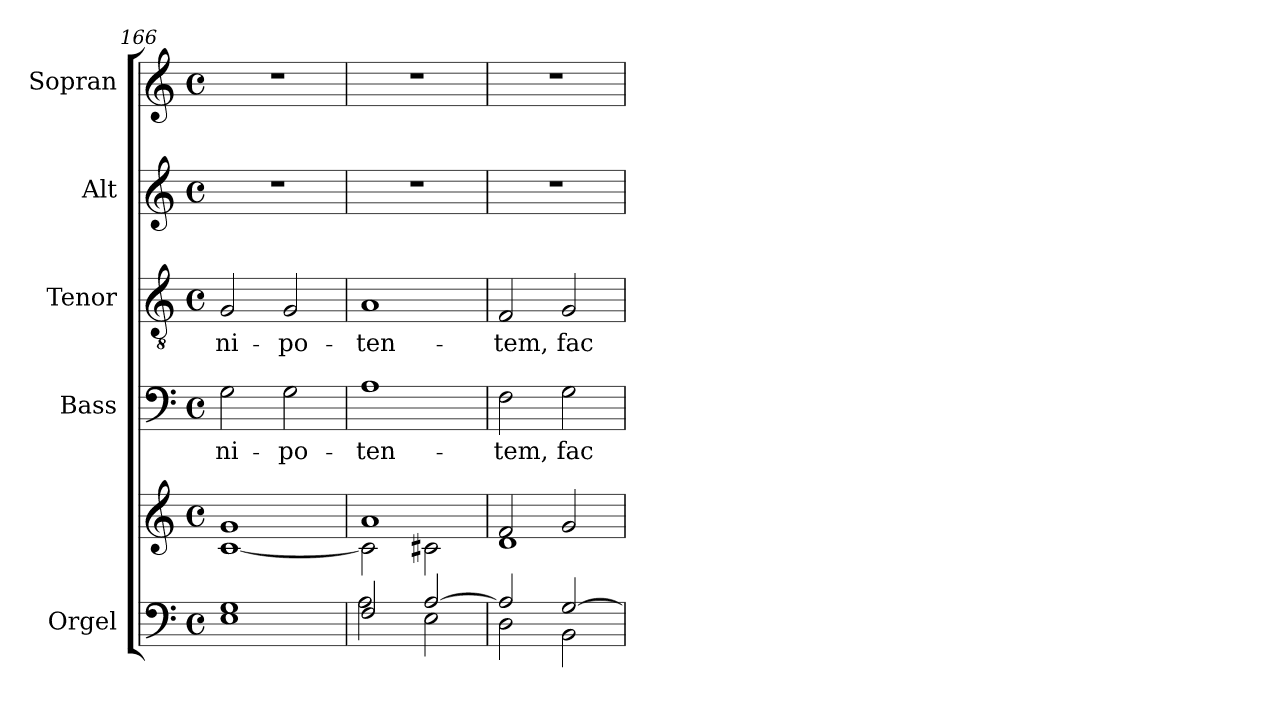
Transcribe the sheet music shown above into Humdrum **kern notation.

**kern	**kern	**kern	**text	**kern	**text	**kern	**kern
*part5	*part5	*part4	*part4	*part3	*part3	*part2	*part1
*staff6	*staff5	*staff4	*staff4	*staff3	*staff3	*staff2	*staff1
*I"Orgel	*	*I"Bass	*	*I"Tenor	*	*I"Alt	*I"Sopran
*I'Org.	*	*I'B.	*	*I'T.	*	*I'A.	*I'S.
*clefF4	*clefG2	*clefF4	*	*clefGv2	*	*clefG2	*clefG2
*k[]	*k[]	*k[]	*	*k[]	*	*k[]	*k[]
*C:	*C:	*C:	*	*C:	*	*C:	*C:
*M4/4	*M4/4	*M4/4	*	*M4/4	*	*M4/4	*M4/4
*met(c)	*met(c)	*met(c)	*	*met(c)	*	*met(c)	*met(c)
=166	=166	=166	=166	=166	=166	=166	=166
*^	*^	*	*	*	*	*	*
!	!	!	!	!	!LO:LY:b	!	!LO:LY:b	!	!
1G	1E	1g	[<1c	2G\	-ni-	2G/	-ni-	1r	1r
!	!	!	!	!	!LO:LY:b	!	!LO:LY:b	!	!
.	.	.	.	2G\	-po-	2G/	-po-	.	.
=167	=167	=167	=167	=167	=167	=167	=167	=167	=167
!	!	!	!	!	!LO:LY:b	!	!LO:LY:b	!	!
2F/	2A\	1a	2c\]	1A	-ten-	1A	-ten-	1r	1r
[>2A/	2E\	.	2c#X\	.	.	.	.	.	.
=168	=168	=168	=168	=168	=168	=168	=168	=168	=168
!	!	!	!	!	!LO:LY:b	!	!LO:LY:b	!	!
2A/]	2D\	2f/	1d	2F\	-tem,	2F/	-tem,	1r	1r
!	!	!	!	!	!LO:LY:b	!	!LO:LY:b	!	!
[>2G/	2BB\	2g/	.	2G\	fac-	2G/	fac-	.	.
*v	*v	*	*	*	*	*	*	*	*
*	*v	*v	*	*	*	*	*	*
=	=	=	=	=	=	=	=
*-	*-	*-	*-	*-	*-	*-	*-
